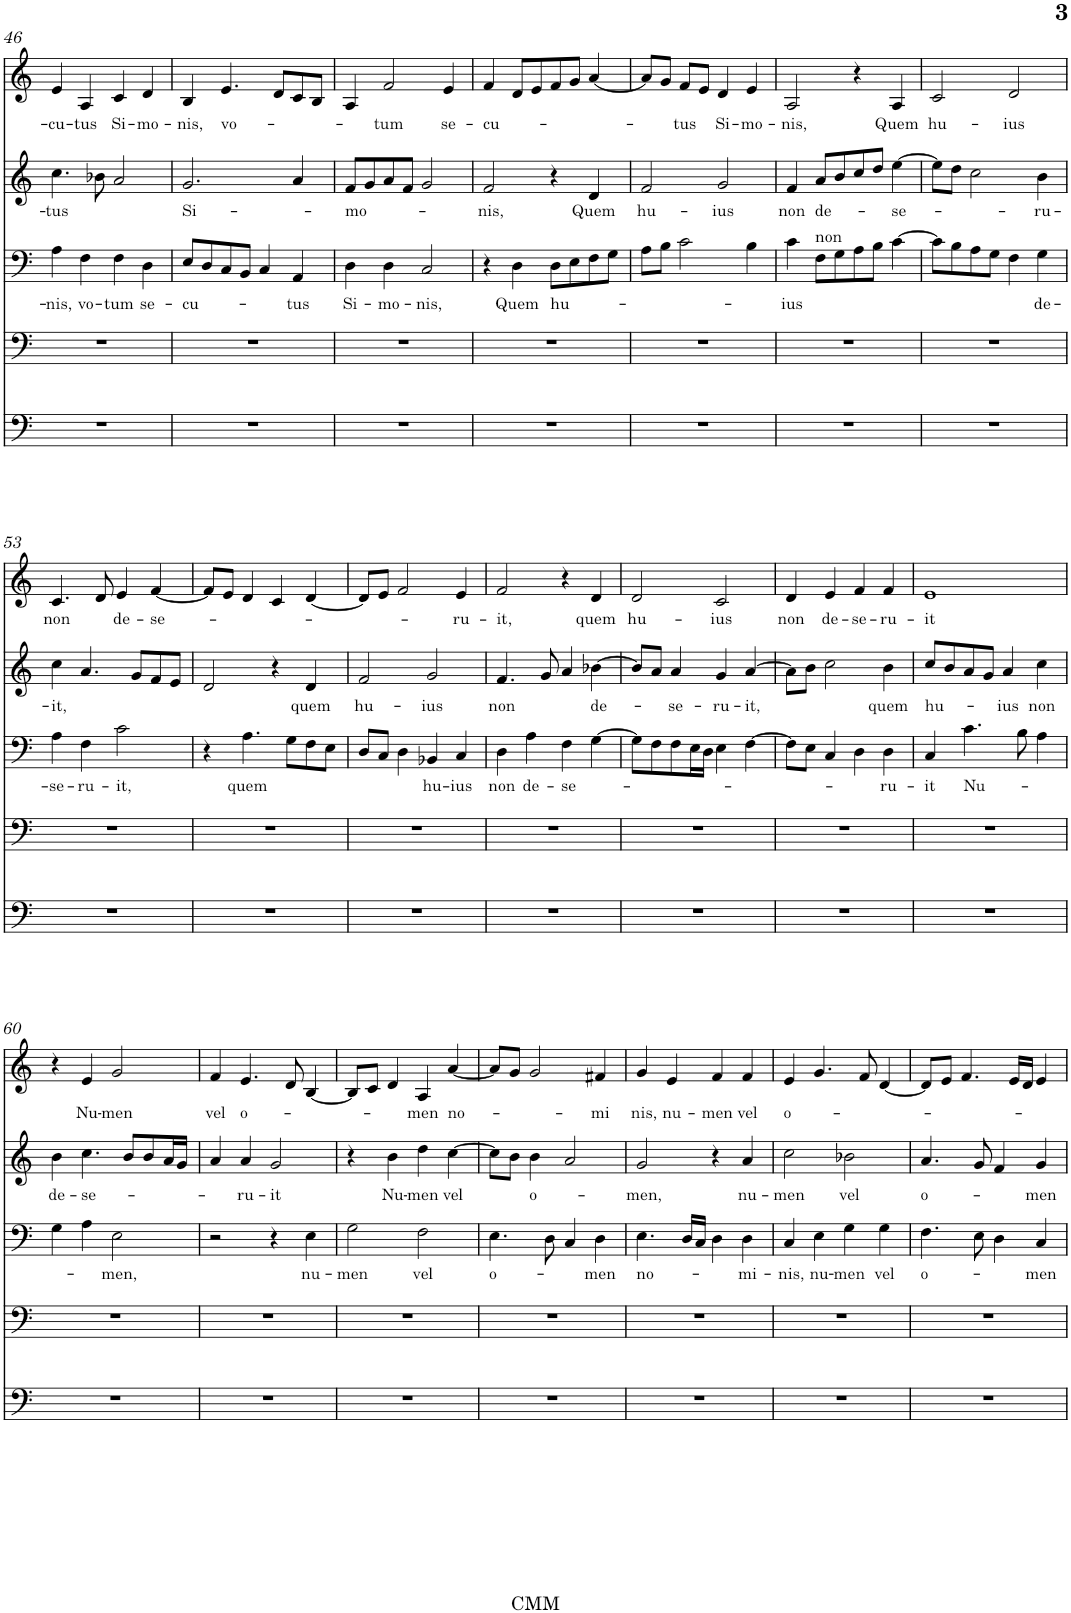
**kern	**kern	**kern	**text	**kern	**text	**kern	**text
*part5	*part4	*part3	*part3	*part2	*part2	*part1	*part1
*staff5	*staff4	*staff3	*staff3	*staff2	*staff2	*staff1	*staff1
*I"Piano	*I"Piano	*I"Piano	*	*I"Piano	*	*I"Piano	*
*I'Pno	*I'Pno	*I'Pno	*	*I'Pno	*	*I'Pno	*
!!LO:PB:g=z
*clefF4	*clefF4	*clefF4	*	*clefG2	*	*clefG2	*
*k[]	*k[]	*k[]	*	*k[]	*	*k[]	*
*	*M2/2	*M2/2	*	*M2/2	*	*M2/2	*
*	*met(c|)	*met(c|)	*	*met(c|)	*	*met(c|)	*
=46	=46	=46	=46	=46	=46	=46	=46
!	!	!	!LO:LY:b	!	!LO:LY:b	!	!LO:LY:b
1r	1r	4A\	-nis,	4.cc\	-tus	4e/	-cu-
!	!	!	!LO:LY:b	!	!	!	!LO:LY:b
.	.	4F\	vo-	.	.	4A/	-tus
.	.	.	.	8b-X\	.	.	.
!	!	!	!LO:LY:b	!	!	!	!LO:LY:b
.	.	4F\	-tum	2a/	.	4c/	Si-
!	!	!	!LO:LY:b	!	!	!	!LO:LY:b
.	.	4D\	se-	.	.	4d/	-mo-
=47	=47	=47	=47	=47	=47	=47	=47
!	!	!	!LO:LY:b	!	!LO:LY:b	!	!LO:LY:b
1r	1r	8E/L	-cu-	2.g/	Si-	4B/	-nis,
.	.	8D/	.	.	.	.	.
!	!	!	!	!	!	!	!LO:LY:b
.	.	8C/	.	.	.	4.e/	vo-
.	.	8BB/J	.	.	.	.	.
.	.	4C/	.	.	.	.	.
.	.	.	.	.	.	8d/L	.
!	!	!	!LO:LY:b	!	!	!	!
.	.	4AA/	-tus	4a/	.	8c/	.
.	.	.	.	.	.	8B/J	.
=48	=48	=48	=48	=48	=48	=48	=48
!	!	!	!LO:LY:b	!	!LO:LY:b	!	!
1r	1r	4D\	Si-	8f/L	-mo-	4A/	.
.	.	.	.	8g/	.	.	.
!	!	!	!LO:LY:b	!	!	!	!LO:LY:b
.	.	4D\	-mo-	8a/	.	2f/	-tum
.	.	.	.	8f/J	.	.	.
!	!	!	!LO:LY:b	!	!	!	!
.	.	2C/	-nis,	2g/	.	.	.
!	!	!	!	!	!	!	!LO:LY:b
.	.	.	.	.	.	4e/	se-
=49	=49	=49	=49	=49	=49	=49	=49
!	!	!	!	!	!LO:LY:b	!	!LO:LY:b
1r	1r	4r	.	2f/	-nis,	4f/	-cu-
!	!	!	!LO:LY:b	!	!	!	!
.	.	4D\	Quem	.	.	8d/L	.
.	.	.	.	.	.	8e/	.
!	!	!	!LO:LY:b	!	!	!	!
.	.	8D\L	hu-	4r	.	8f/	.
.	.	8E\	.	.	.	8g/J	.
!	!	!	!	!	!LO:LY:b	!	!
.	.	8F\	.	4d/	Quem	[4a/	.
.	.	8G\J	.	.	.	.	.
=50	=50	=50	=50	=50	=50	=50	=50
!	!	!	!	!	!LO:LY:b	!	!
1r	1r	8A\L	.	2f/	hu-	8a/L]	.
.	.	8B\J	.	.	.	8g/J	.
!	!	!	!	!	!	!	!LO:LY:b
.	.	2c\	.	.	.	8f/L	-tus
.	.	.	.	.	.	8e/J	.
!	!	!	!	!	!LO:LY:b	!	!LO:LY:b
.	.	.	.	2g/	-ius	4d/	Si-
!	!	!	!	!	!	!	!LO:LY:b
.	.	4B\	.	.	.	4e/	-mo-
=51	=51	=51	=51	=51	=51	=51	=51
!	!	!	!LO:LY:b	!	!LO:LY:b	!	!LO:LY:b
1r	1r	4c\	-ius	4f/	non	2A/	-nis,
!	!	!LO:TX:a:t=non	!	!	!	!	!
!	!	!	!	!	!LO:LY:b	!	!
.	.	8F\L	.	8a/L	de-	.	.
.	.	8G\	.	8b/	.	.	.
.	.	8A\	.	8cc/	.	4r	.
.	.	8B\J	.	8dd/J	.	.	.
!	!	!	!	!	!LO:LY:b	!	!LO:LY:b
.	.	[4c\	.	[4ee\	-se-	4A/	Quem
=52	=52	=52	=52	=52	=52	=52	=52
!	!	!	!	!	!	!	!LO:LY:b
1r	1r	8c\L]	.	8ee\L]	.	2c/	hu-
.	.	8B\	.	8dd\J	.	.	.
.	.	8A\	.	2cc\	.	.	.
.	.	8G\J	.	.	.	.	.
!	!	!	!	!	!	!	!LO:LY:b
.	.	4F\	.	.	.	2d/	-ius
!	!	!	!LO:LY:b	!	!LO:LY:b	!	!
.	.	4G\	de-	4b\	-ru-	.	.
!!LO:LB:g=z
=53	=53	=53	=53	=53	=53	=53	=53
!	!	!	!LO:LY:b	!	!LO:LY:b	!	!LO:LY:b
1r	1r	4A\	-se-	4cc\	-it,	4.c/	non
!	!	!	!LO:LY:b	!	!	!	!
.	.	4F\	-ru-	4.a/	.	.	.
.	.	.	.	.	.	8d/	.
!	!	!	!LO:LY:b	!	!	!	!LO:LY:b
.	.	2c\	-it,	.	.	4e/	de-
.	.	.	.	8g/L	.	.	.
!	!	!	!	!	!	!	!LO:LY:b
.	.	.	.	8f/	.	[4f/	-se-
.	.	.	.	8e/J	.	.	.
=54	=54	=54	=54	=54	=54	=54	=54
1r	1r	4r	.	2d/	.	8f/L]	.
.	.	.	.	.	.	8e/J	.
!	!	!	!LO:LY:b	!	!	!	!
.	.	4.A\	quem	.	.	4d/	.
.	.	.	.	4r	.	4c/	.
.	.	8G\L	.	.	.	.	.
!	!	!	!	!	!LO:LY:b	!	!
.	.	8F\	.	4d/	quem	[4d/	.
.	.	8E\J	.	.	.	.	.
=55	=55	=55	=55	=55	=55	=55	=55
!	!	!	!	!	!LO:LY:b	!	!
1r	1r	8D/L	.	2f/	hu-	8d/L]	.
.	.	8C/J	.	.	.	8e/J	.
.	.	4D\	.	.	.	2f/	.
!	!	!	!LO:LY:b	!	!LO:LY:b	!	!
.	.	4BB-X/	hu-	2g/	-ius	.	.
!	!	!	!LO:LY:b	!	!	!	!LO:LY:b
.	.	4C/	-ius	.	.	4e/	-ru-
=56	=56	=56	=56	=56	=56	=56	=56
!	!	!	!LO:LY:b	!	!LO:LY:b	!	!LO:LY:b
1r	1r	4D\	non	4.f/	non	2f/	-it,
!	!	!	!LO:LY:b	!	!	!	!
.	.	4A\	de-	.	.	.	.
.	.	.	.	8g/	.	.	.
!	!	!	!LO:LY:b	!	!	!	!
.	.	4F\	-se-	4a/	.	4r	.
!	!	!	!	!	!LO:LY:b	!	!LO:LY:b
.	.	[4G\	.	[4b-X\	de-	4d/	quem
=57	=57	=57	=57	=57	=57	=57	=57
!	!	!	!	!	!	!	!LO:LY:b
1r	1r	8G\L]	.	8b-/L]	.	2d/	hu-
.	.	8F\	.	8a/J	.	.	.
!	!	!	!	!	!LO:LY:b	!	!
.	.	8F\	.	4a/	-se-	.	.
.	.	16E\L	.	.	.	.	.
.	.	16D\JJ	.	.	.	.	.
!	!	!	!	!	!LO:LY:b	!	!LO:LY:b
.	.	4E\	.	4g/	-ru-	2c/	-ius
!	!	!	!	!	!LO:LY:b	!	!
.	.	[4F\	.	[4a/	-it,	.	.
=58	=58	=58	=58	=58	=58	=58	=58
!	!	!	!	!	!	!	!LO:LY:b
1r	1r	8F\L]	.	8a\L]	.	4d/	non
.	.	8E\J	.	8b\J	.	.	.
!	!	!	!	!	!	!	!LO:LY:b
.	.	4C/	.	2cc\	.	4e/	de-
!	!	!	!	!	!	!	!LO:LY:b
.	.	4D\	.	.	.	4f/	-se-
!	!	!	!LO:LY:b	!	!LO:LY:b	!	!LO:LY:b
.	.	4D\	-ru-	4b\	quem	4f/	-ru-
=59	=59	=59	=59	=59	=59	=59	=59
!	!	!	!LO:LY:b	!	!LO:LY:b	!	!LO:LY:b
1r	1r	4C/	-it	8cc/L	hu-	1e	-it
.	.	.	.	8b/	.	.	.
!	!	!	!LO:LY:b	!	!	!	!
.	.	4.c\	Nu-	8a/	.	.	.
.	.	.	.	8g/J	.	.	.
!	!	!	!	!	!LO:LY:b	!	!
.	.	.	.	4a/	-ius	.	.
.	.	8B\	.	.	.	.	.
!	!	!	!	!	!LO:LY:b	!	!
.	.	4A\	.	4cc\	non	.	.
!!LO:LB:g=z
=60	=60	=60	=60	=60	=60	=60	=60
!	!	!	!	!	!LO:LY:b	!	!
1r	1r	4G\	.	4b\	de-	4r	.
!	!	!	!	!	!LO:LY:b	!	!LO:LY:b
.	.	4A\	.	4.cc\	-se-	4e/	Nu-
!	!	!	!LO:LY:b	!	!	!	!LO:LY:b
.	.	2E\	-men,	.	.	2g/	-men
.	.	.	.	8b/L	.	.	.
.	.	.	.	8b/	.	.	.
.	.	.	.	16a/L	.	.	.
.	.	.	.	16g/JJ	.	.	.
=61	=61	=61	=61	=61	=61	=61	=61
!	!	!	!	!	!	!	!LO:LY:b
1r	1r	2r	.	4a/	.	4f/	vel
!	!	!	!	!	!LO:LY:b	!	!LO:LY:b
.	.	.	.	4a/	-ru-	4.e/	o-
!	!	!	!	!	!LO:LY:b	!	!
.	.	4r	.	2g/	-it	.	.
.	.	.	.	.	.	8d/	.
!	!	!	!LO:LY:b	!	!	!	!
.	.	4E\	nu-	.	.	[4B/	.
=62	=62	=62	=62	=62	=62	=62	=62
!	!	!	!LO:LY:b	!	!	!	!
1r	1r	2G\	-men	4r	.	8B/L]	.
.	.	.	.	.	.	8c/J	.
!	!	!	!	!	!LO:LY:b	!	!
.	.	.	.	4b\	Nu-	4d/	.
!	!	!	!LO:LY:b	!	!LO:LY:b	!	!LO:LY:b
.	.	2F\	vel	4dd\	-men	4A/	-men
!	!	!	!	!	!LO:LY:b	!	!LO:LY:b
.	.	.	.	[4cc\	vel	[4a/	no-
=63	=63	=63	=63	=63	=63	=63	=63
!	!	!	!LO:LY:b	!	!	!	!
1r	1r	4.E\	o-	8cc\L]	.	8a/L]	.
.	.	.	.	8b\J	.	8g/J	.
!	!	!	!	!	!LO:LY:b	!	!
.	.	.	.	4b\	o-	2g/	.
.	.	8D\	.	.	.	.	.
.	.	4C/	.	2a/	.	.	.
!	!	!	!LO:LY:b	!	!	!	!LO:LY:b
.	.	4D\	-men	.	.	4f#X/	-mi
=64	=64	=64	=64	=64	=64	=64	=64
!	!	!	!LO:LY:b	!	!LO:LY:b	!	!LO:LY:b
1r	1r	4.E\	no-	2g/	-men,	4g/	nis,
!	!	!	!	!	!	!	!LO:LY:b
.	.	.	.	.	.	4e/	nu-
.	.	16D/LL	.	.	.	.	.
.	.	16C/JJ	.	.	.	.	.
!	!	!	!	!	!	!	!LO:LY:b
.	.	4D\	.	4r	.	4f/	-men
!	!	!	!LO:LY:b	!	!LO:LY:b	!	!LO:LY:b
.	.	4D\	-mi-	4a/	nu-	4f/	vel
=65	=65	=65	=65	=65	=65	=65	=65
!	!	!	!LO:LY:b	!	!LO:LY:b	!	!LO:LY:b
1r	1r	4C/	-nis,	2cc\	-men	4e/	o-
!	!	!	!LO:LY:b	!	!	!	!
.	.	4E\	nu-	.	.	4.g/	.
!	!	!	!LO:LY:b	!	!LO:LY:b	!	!
.	.	4G\	-men	2b-X\	vel	.	.
.	.	.	.	.	.	8f/	.
!	!	!	!LO:LY:b	!	!	!	!
.	.	4G\	vel	.	.	[4d/	.
=66	=66	=66	=66	=66	=66	=66	=66
!	!	!	!LO:LY:b	!	!LO:LY:b	!	!
1r	1r	4.F\	o-	4.a/	o-	8d/L]	.
.	.	.	.	.	.	8e/J	.
.	.	.	.	.	.	4.f/	.
.	.	8E\	.	8g/	.	.	.
.	.	4D\	.	4f/	.	.	.
.	.	.	.	.	.	16e/LL	.
.	.	.	.	.	.	16d/JJ	.
!	!	!	!LO:LY:b	!	!LO:LY:b	!	!
.	.	4C/	-men	4g/	-men	4e/	.
=	=	=	=	=	=	=	=
*-	*-	*-	*-	*-	*-	*-	*-
